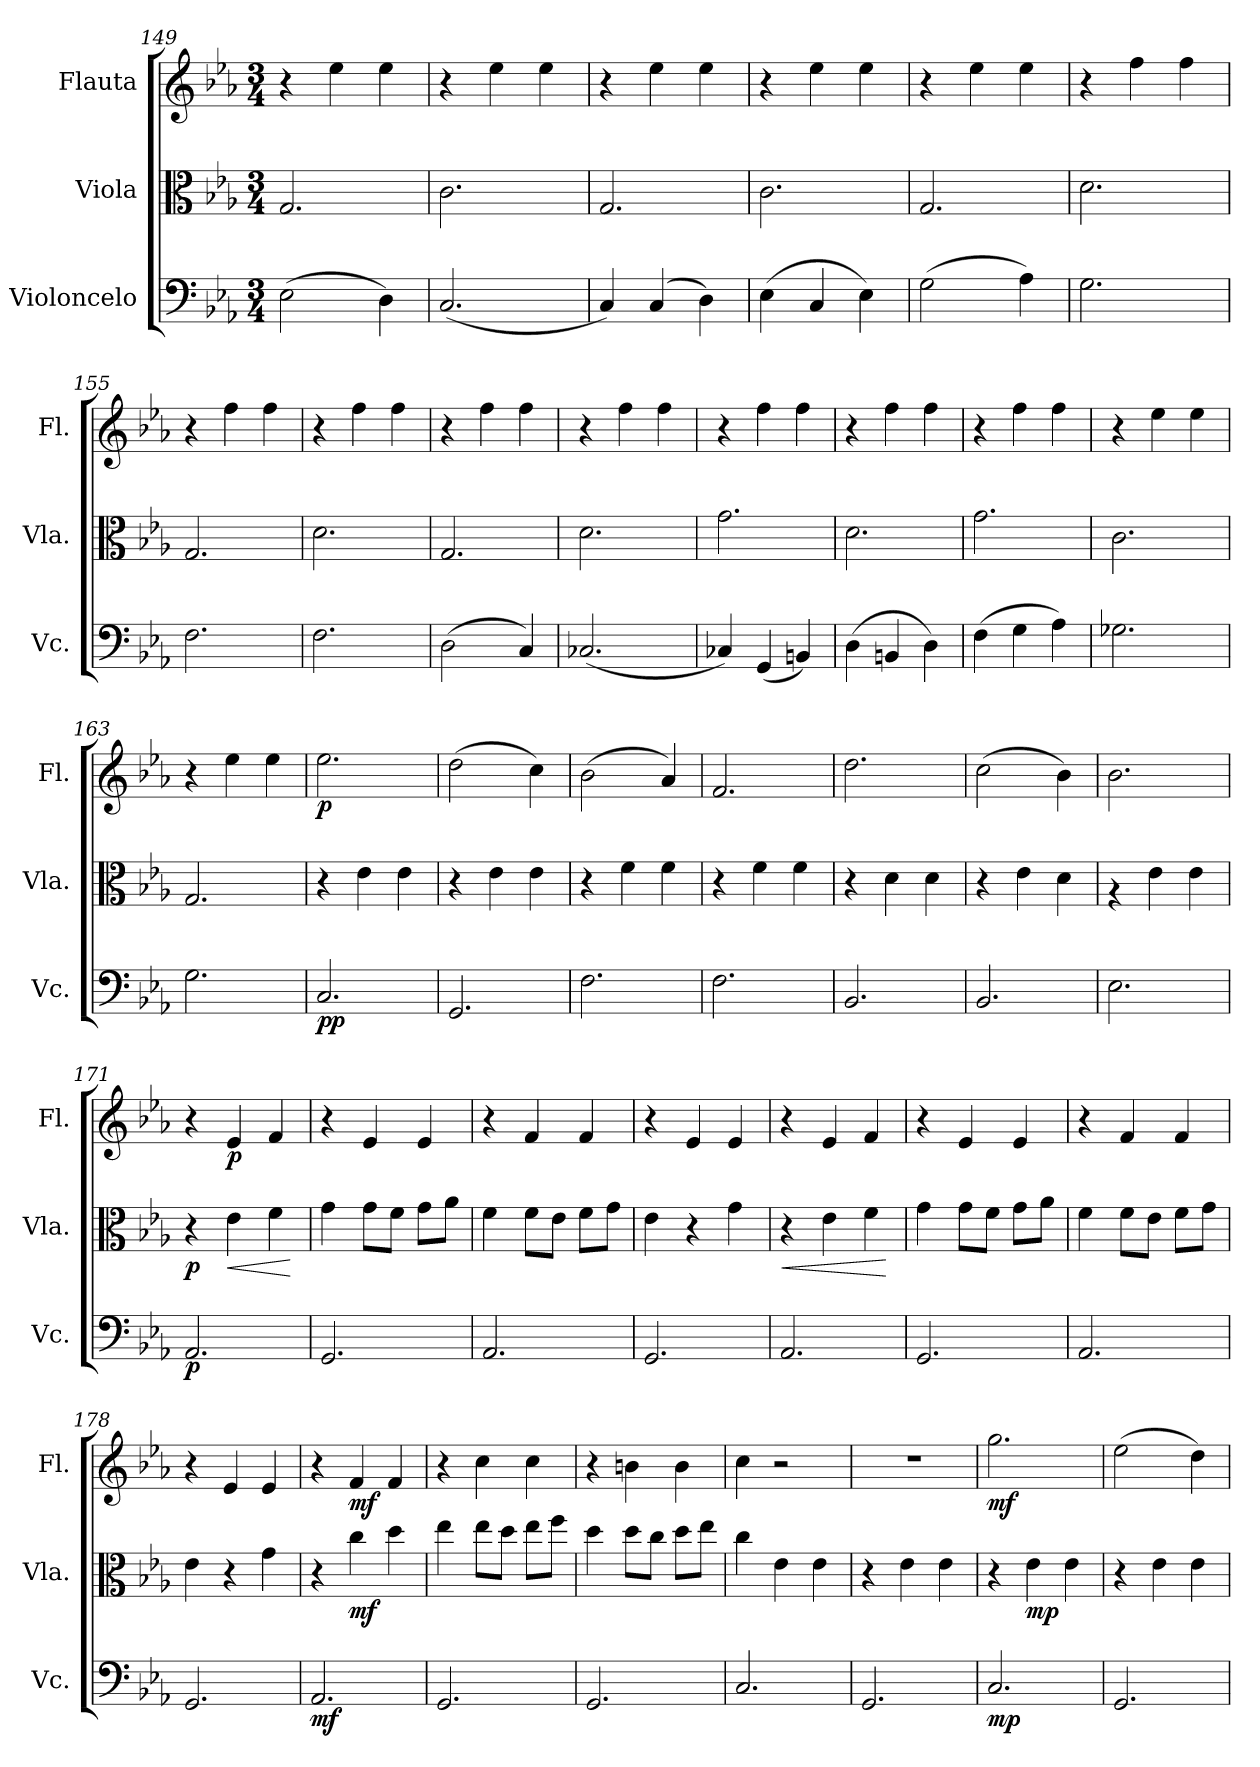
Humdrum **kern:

**kern	**dynam	**kern	**dynam	**kern	**dynam
*part3	*part3	*part2	*part2	*part1	*part1
*staff3	*staff3	*staff2	*staff2	*staff1	*staff1
*I"Violoncelo	*	*I"Viola	*	*I"Flauta	*
*I'Vc.	*	*I'Vla.	*	*I'Fl.	*
*clefF4	*	*clefC3	*	*clefG2	*
*k[b-e-a-]	*	*k[b-e-a-]	*	*k[b-e-a-]	*
*M3/4	*	*M3/4	*	*M3/4	*
=149	=149	=149	=149	=149	=149
(2E-\	.	2.G/	.	4r	.
.	.	.	.	4ee-\	.
4D\)	.	.	.	4ee-\	.
=150	=150	=150	=150	=150	=150
(2.C/	.	2.c\	.	4r	.
.	.	.	.	4ee-\	.
.	.	.	.	4ee-\	.
=151	=151	=151	=151	=151	=151
4C/)	.	2.G/	.	4r	.
(4C/	.	.	.	4ee-\	.
4D\)	.	.	.	4ee-\	.
=152	=152	=152	=152	=152	=152
(4E-\	.	2.c\	.	4r	.
4C/	.	.	.	4ee-\	.
4E-\)	.	.	.	4ee-\	.
=153	=153	=153	=153	=153	=153
(2G\	.	2.G/	.	4r	.
.	.	.	.	4ee-\	.
4A-\)	.	.	.	4ee-\	.
!!LO:LB:g=z
=154	=154	=154	=154	=154	=154
2.G\	.	2.d\	.	4r	.
.	.	.	.	4ff\	.
.	.	.	.	4ff\	.
=155	=155	=155	=155	=155	=155
2.F\	.	2.G/	.	4r	.
.	.	.	.	4ff\	.
.	.	.	.	4ff\	.
=156	=156	=156	=156	=156	=156
2.F\	.	2.d\	.	4r	.
.	.	.	.	4ff\	.
.	.	.	.	4ff\	.
=157	=157	=157	=157	=157	=157
(2D\	.	2.G/	.	4r	.
.	.	.	.	4ff\	.
4C/)	.	.	.	4ff\	.
=158	=158	=158	=158	=158	=158
(2.C-X/	.	2.d\	.	4r	.
.	.	.	.	4ff\	.
.	.	.	.	4ff\	.
=159	=159	=159	=159	=159	=159
4C-X/)	.	2.g\	.	4r	.
(4GG/	.	.	.	4ff\	.
4BBn/)	.	.	.	4ff\	.
=160	=160	=160	=160	=160	=160
(4D\	.	2.d\	.	4r	.
4BBn/	.	.	.	4ff\	.
4D\)	.	.	.	4ff\	.
=161	=161	=161	=161	=161	=161
(4F\	.	2.g\	.	4r	.
4G\	.	.	.	4ff\	.
4A-\)	.	.	.	4ff\	.
=162	=162	=162	=162	=162	=162
2.G-X\	.	2.c\	.	4r	.
.	.	.	.	4ee-\	.
.	.	.	.	4ee-\	.
=163	=163	=163	=163	=163	=163
2.G\	.	2.G/	.	4r	.
.	.	.	.	4ee-\	.
.	.	.	.	4ee-\	.
!!LO:LB:g=z
=164	=164	=164	=164	=164	=164
!	!LO:DY:b	!	!	!	!LO:DY:b
2.C/	pp	4r	.	2.ee-\	p
.	.	4e-\	.	.	.
.	.	4e-\	.	.	.
=165	=165	=165	=165	=165	=165
2.GG/	.	4r	.	(2dd\	.
.	.	4e-\	.	.	.
.	.	4e-\	.	4cc\)	.
=166	=166	=166	=166	=166	=166
2.F\	.	4r	.	(2b-\	.
.	.	4f\	.	.	.
.	.	4f\	.	4a-/)	.
=167	=167	=167	=167	=167	=167
2.F\	.	4r	.	2.f/	.
.	.	4f\	.	.	.
.	.	4f\	.	.	.
=168	=168	=168	=168	=168	=168
2.BB-/	.	4r	.	2.dd\	.
.	.	4d\	.	.	.
.	.	4d\	.	.	.
=169	=169	=169	=169	=169	=169
2.BB-/	.	4r	.	(2cc\	.
.	.	4e-\	.	.	.
.	.	4d\	.	4b-\)	.
=170	=170	=170	=170	=170	=170
2.E-\	.	4rA	.	2.b-\	.
.	.	4e-\	.	.	.
.	.	4e-\	.	.	.
=171	=171	=171	=171	=171	=171
!	!LO:DY:b	!	!LO:DY:b	!	!
2.AA-/	p	4r	p	4r	.
!	!	!	!LO:HP:b	!	!LO:DY:b
.	.	4e-\	<	4e-/	p
.	.	4f\	.	4f/	.
.	.	.	[	.	.
=172	=172	=172	=172	=172	=172
2.GG/	.	4g\	.	4r	.
.	.	8g\L	.	4e-/	.
.	.	8f\J	.	.	.
.	.	8g\L	.	4e-/	.
.	.	8a-\J	.	.	.
!!LO:PB:g=z
=173	=173	=173	=173	=173	=173
2.AA-/	.	4f\	.	4r	.
.	.	8f\L	.	4f/	.
.	.	8e-\J	.	.	.
.	.	8f\L	.	4f/	.
.	.	8g\J	.	.	.
=174	=174	=174	=174	=174	=174
2.GG/	.	4e-\	.	4r	.
.	.	4r	.	4e-/	.
.	.	4g\	.	4e-/	.
=175	=175	=175	=175	=175	=175
!	!	!	!LO:HP:b	!	!
2.AA-/	.	4r	<	4r	.
.	.	4e-\	.	4e-/	.
.	.	4f\	.	4f/	.
.	.	.	[	.	.
=176	=176	=176	=176	=176	=176
2.GG/	.	4g\	.	4r	.
.	.	8g\L	.	4e-/	.
.	.	8f\J	.	.	.
.	.	8g\L	.	4e-/	.
.	.	8a-\J	.	.	.
=177	=177	=177	=177	=177	=177
2.AA-/	.	4f\	.	4r	.
.	.	8f\L	.	4f/	.
.	.	8e-\J	.	.	.
.	.	8f\L	.	4f/	.
.	.	8g\J	.	.	.
=178	=178	=178	=178	=178	=178
2.GG/	.	4e-\	.	4r	.
.	.	4r	.	4e-/	.
.	.	4g\	.	4e-/	.
=179	=179	=179	=179	=179	=179
!	!LO:DY:b	!	!	!	!
2.AA-/	mf	4r	.	4r	.
!	!	!	!LO:DY:b	!	!LO:DY:b
.	.	4cc\	mf	4f/	mf
.	.	4dd\	.	4f/	.
=180	=180	=180	=180	=180	=180
2.GG/	.	4ee-\	.	4r	.
.	.	8ee-\L	.	4cc\	.
.	.	8dd\J	.	.	.
.	.	8ee-\L	.	4cc\	.
.	.	8ff\J	.	.	.
!!LO:LB:g=z
=181	=181	=181	=181	=181	=181
2.GG/	.	4dd\	.	4r	.
.	.	8dd\L	.	4bn\	.
.	.	8cc\J	.	.	.
.	.	8dd\L	.	4b\	.
.	.	8ee-\J	.	.	.
=182	=182	=182	=182	=182	=182
2.C/	.	4cc\	.	4cc\	.
.	.	4e-\	.	2r	.
.	.	4e-\	.	.	.
=183	=183	=183	=183	=183	=183
2.GG/	.	4r	.	2.r	.
.	.	4e-\	.	.	.
.	.	4e-\	.	.	.
=184	=184	=184	=184	=184	=184
!	!LO:DY:b	!	!	!	!LO:DY:b
2.C/	mp	4r	.	2.gg\	mf
!	!	!	!LO:DY:b	!	!
.	.	4e-\	mp	.	.
.	.	4e-\	.	.	.
=185	=185	=185	=185	=185	=185
2.GG/	.	4r	.	(2ee-\	.
.	.	4e-\	.	.	.
.	.	4e-\	.	4dd\)	.
=	=	=	=	=	=
*-	*-	*-	*-	*-	*-
